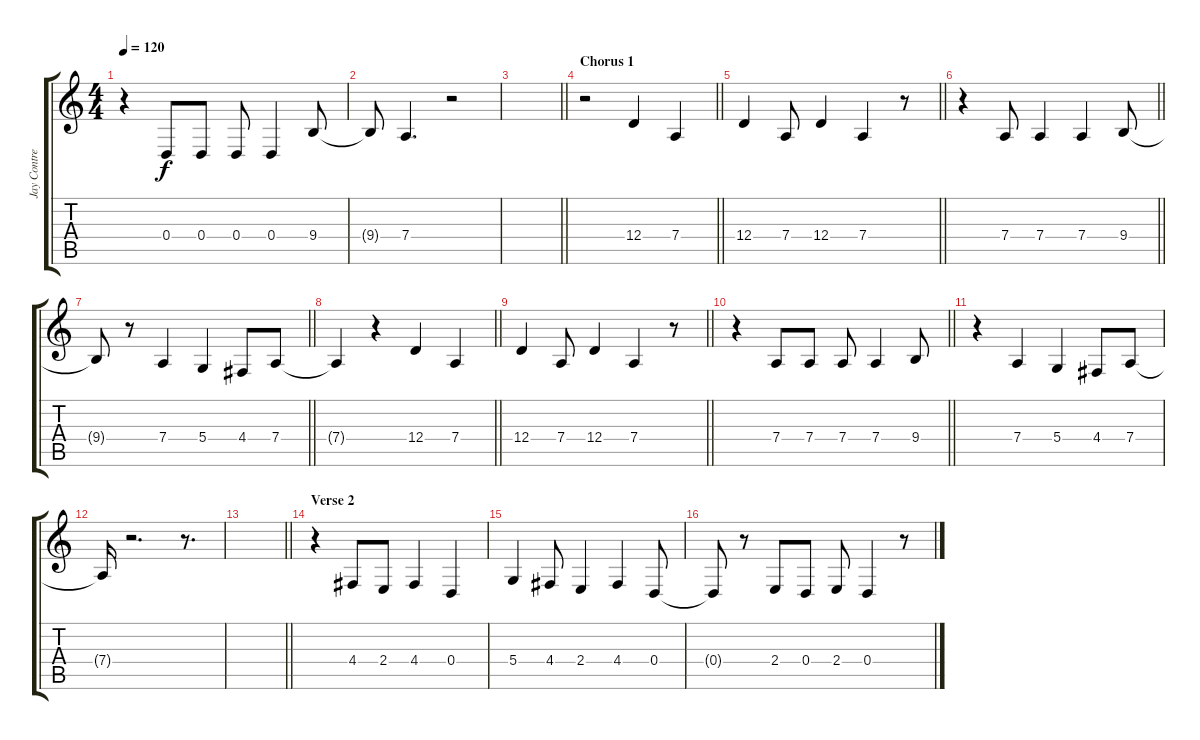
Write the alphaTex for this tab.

\track ("Jay Contreras(Vocal)" "Jay Contre") {instrument sopranosax}
\staff {score tabs}
\tuning (E4 B3 G3 D3 A2 E2) {hide}
\ts (4 4)
\tempo 120
\clef g2
\ks c
r.4{dy f} 0.4.8 0.4.8 0.4.8 0.4.4 9.4.8 |
9.4{t}.8 7.4.4{d} r.2 |
\barLineRight lightlight
|
\section ("" "Chorus 1")
\barLineRight lightlight
r.2 12.4.4 7.4.4 |
\barLineRight lightlight
12.4.4 7.4.8 12.4.4 7.4.4 r.8 |
\barLineRight lightlight
r.4 7.4.8 7.4.4 7.4.4 9.4.8 |
\section ("" "")
\barLineRight lightlight
9.4{t}.8 r.8 7.4.4 5.4.4 4.4.8 7.4.8 |
\barLineRight lightlight
7.4{t}.4 r.4 12.4.4 7.4.4 |
\barLineRight lightlight
12.4.4 7.4.8 12.4.4 7.4.4 r.8 |
\barLineRight lightlight
r.4 7.4.8 7.4.8 7.4.8 7.4.4 9.4.8 |
r.4 7.4.4 5.4.4 4.4.8 7.4.8 |
7.4{t}.16 r.2{d} r.8{d} |
\barLineRight lightlight
|
\section ("" "Verse 2")
r.4 4.4.8 2.4.8 4.4.4 0.4.4 |
5.4.4 4.4.8 2.4.4 4.4.4 0.4.8 |
0.4{t}.8 r.8 2.4.8 0.4.8 2.4.8 0.4.4 r.8
